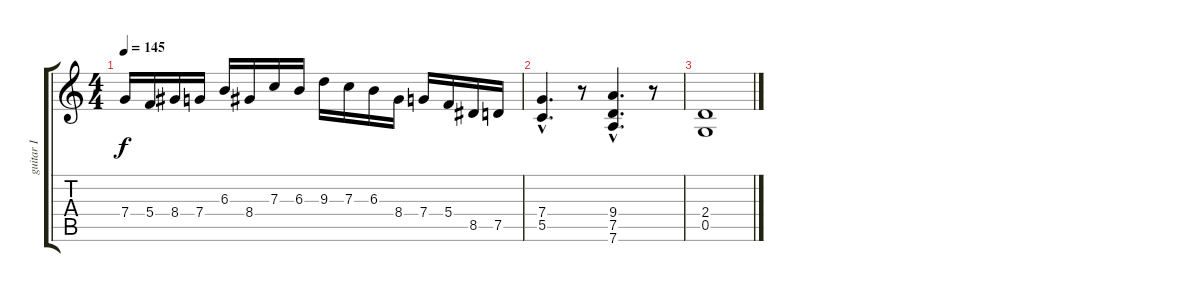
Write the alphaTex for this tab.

\track ("guitar I" "guitar I") {instrument overdrivenguitar}
\staff {score tabs}
\tuning (D4 A3 F3 C3 G2 D2) {hide}
\ts (4 4)
\tempo 145
\clef g2
\ks c
7.4.16{dy f} 5.4.16 8.4.16 7.4.16 6.3.16 8.4.16 7.3.16 6.3.16 9.3.16 7.3.16 6.3.16 8.4.16 7.4.16 5.4.16 8.5.16 7.5.16 |
(7.4{hac} 5.5{hac}).4{d} r.8 (9.4{hac} 7.5{hac} 7.6{hac}).4{d} r.8 |
(2.4 0.5).1
